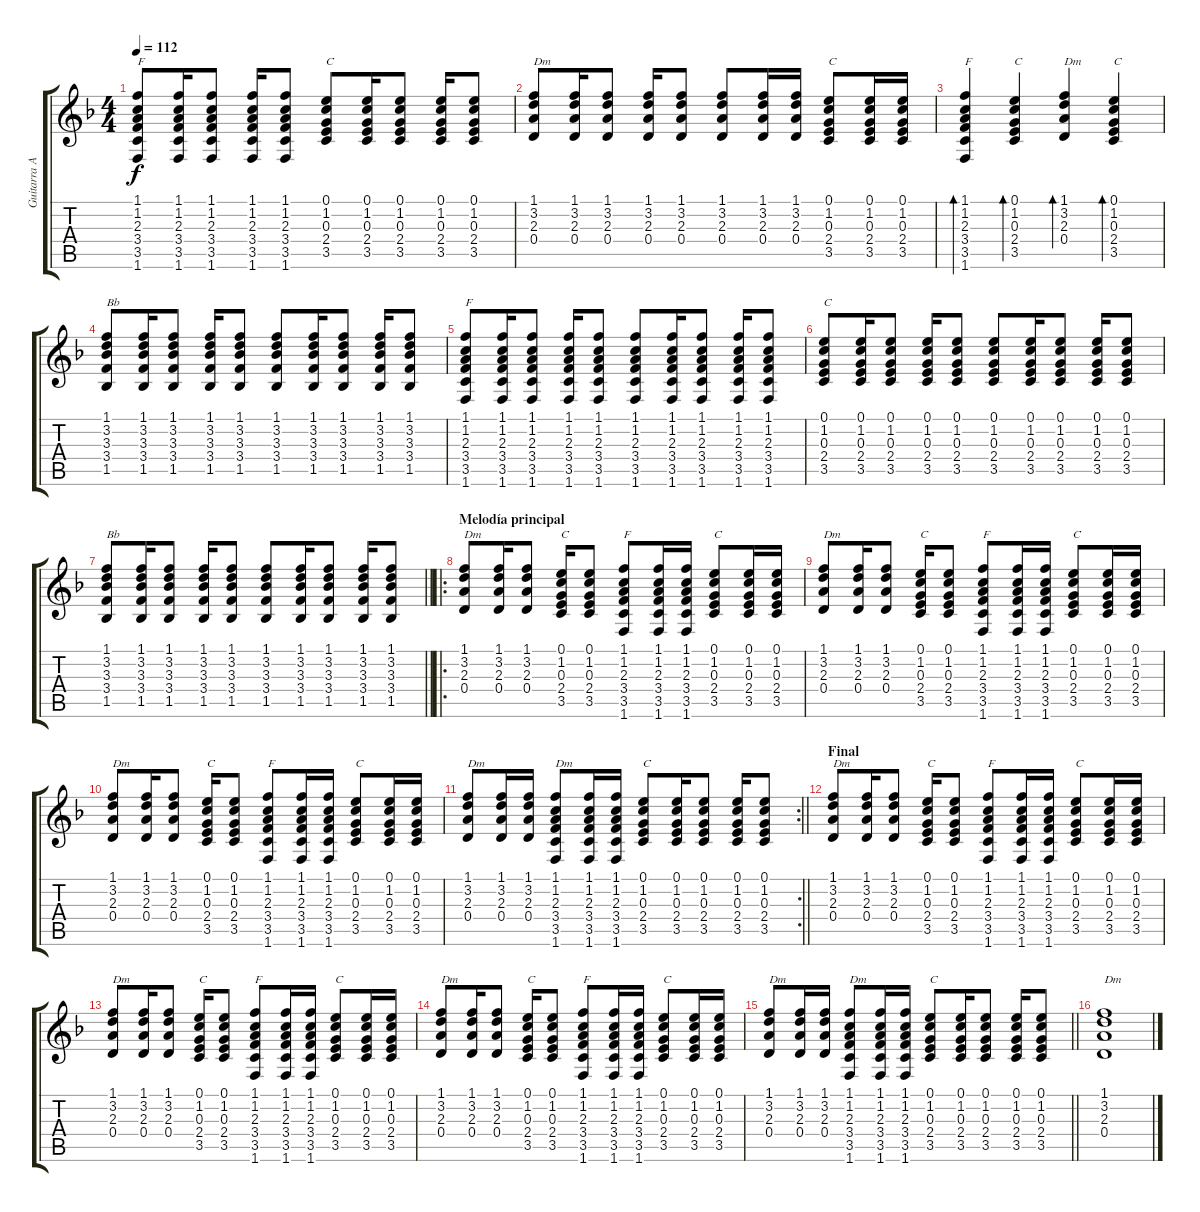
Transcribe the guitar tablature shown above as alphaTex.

\track ("Guitarra Acústica" "Guitarra A") {instrument acousticguitarsteel}
\staff {score tabs}
\tuning (E4 B3 G3 D3 A2 E2) {hide}
\ts (4 4)
\tempo 112
\clef g2
\ks dminor
(1.1 1.2 2.3 3.4 3.5 1.6).8{txt "F" dy f} (1.1 1.2 2.3 3.4 3.5 1.6).16 (1.1 1.2 2.3 3.4 3.5 1.6).8 (1.1 1.2 2.3 3.4 3.5 1.6).16 (1.1 1.2 2.3 3.4 3.5 1.6).8 (0.1 1.2 0.3 2.4 3.5).8{txt "C"} (0.1 1.2 0.3 2.4 3.5).16 (0.1 1.2 0.3 2.4 3.5).8 (0.1 1.2 0.3 2.4 3.5).16 (0.1 1.2 0.3 2.4 3.5).8 |
(1.1 3.2 2.3 0.4).8{txt "Dm"} (1.1 3.2 2.3 0.4).16 (1.1 3.2 2.3 0.4).8 (1.1 3.2 2.3 0.4).16 (1.1 3.2 2.3 0.4).8 (1.1 3.2 2.3 0.4).8 (1.1 3.2 2.3 0.4).16 (1.1 3.2 2.3 0.4).16 (0.1 1.2 0.3 2.4 3.5).8{txt "C"} (0.1 1.2 0.3 2.4 3.5).16 (0.1 1.2 0.3 2.4 3.5).16 |
(1.1 1.2 2.3 3.4 3.5 1.6).4{bd 120 txt "F"} (0.1 1.2 0.3 2.4 3.5).4{bd 120 txt "C"} (1.1 3.2 2.3 0.4).4{bd 120 txt "Dm"} (0.1 1.2 0.3 2.4 3.5).4{bd 120 txt "C"} |
(1.1 3.2 3.3 3.4 1.5).8{txt "Bb"} (1.1 3.2 3.3 3.4 1.5).16 (1.1 3.2 3.3 3.4 1.5).8 (1.1 3.2 3.3 3.4 1.5).16 (1.1 3.2 3.3 3.4 1.5).8 (1.1 3.2 3.3 3.4 1.5).8 (1.1 3.2 3.3 3.4 1.5).16 (1.1 3.2 3.3 3.4 1.5).8 (1.1 3.2 3.3 3.4 1.5).16 (1.1 3.2 3.3 3.4 1.5).8 |
(1.1 1.2 2.3 3.4 3.5 1.6).8{txt "F"} (1.1 1.2 2.3 3.4 3.5 1.6).16 (1.1 1.2 2.3 3.4 3.5 1.6).8 (1.1 1.2 2.3 3.4 3.5 1.6).16 (1.1 1.2 2.3 3.4 3.5 1.6).8 (1.1 1.2 2.3 3.4 3.5 1.6).8 (1.1 1.2 2.3 3.4 3.5 1.6).16 (1.1 1.2 2.3 3.4 3.5 1.6).8 (1.1 1.2 2.3 3.4 3.5 1.6).16 (1.1 1.2 2.3 3.4 3.5 1.6).8 |
(0.1 1.2 0.3 2.4 3.5).8{txt "C"} (0.1 1.2 0.3 2.4 3.5).16 (0.1 1.2 0.3 2.4 3.5).8 (0.1 1.2 0.3 2.4 3.5).16 (0.1 1.2 0.3 2.4 3.5).8 (0.1 1.2 0.3 2.4 3.5).8 (0.1 1.2 0.3 2.4 3.5).16 (0.1 1.2 0.3 2.4 3.5).8 (0.1 1.2 0.3 2.4 3.5).16 (0.1 1.2 0.3 2.4 3.5).8 |
\barLineRight lightlight
(1.1 3.2 3.3 3.4 1.5).8{txt "Bb"} (1.1 3.2 3.3 3.4 1.5).16 (1.1 3.2 3.3 3.4 1.5).8 (1.1 3.2 3.3 3.4 1.5).16 (1.1 3.2 3.3 3.4 1.5).8 (1.1 3.2 3.3 3.4 1.5).8 (1.1 3.2 3.3 3.4 1.5).16 (1.1 3.2 3.3 3.4 1.5).8 (1.1 3.2 3.3 3.4 1.5).16 (1.1 3.2 3.3 3.4 1.5).8 |
\ro
\section ("" "Melodía principal")
(1.1 3.2 2.3 0.4).8{txt "Dm"} (1.1 3.2 2.3 0.4).16 (1.1 3.2 2.3 0.4).8 (0.1 1.2 0.3 2.4 3.5).16{txt "C"} (0.1 1.2 0.3 2.4 3.5).8 (1.1 1.2 2.3 3.4 3.5 1.6).8{txt "F"} (1.1 1.2 2.3 3.4 3.5 1.6).16 (1.1 1.2 2.3 3.4 3.5 1.6).16 (0.1 1.2 0.3 2.4 3.5).8{txt "C"} (0.1 1.2 0.3 2.4 3.5).16 (0.1 1.2 0.3 2.4 3.5).16 |
(1.1 3.2 2.3 0.4).8{txt "Dm"} (1.1 3.2 2.3 0.4).16 (1.1 3.2 2.3 0.4).8 (0.1 1.2 0.3 2.4 3.5).16{txt "C"} (0.1 1.2 0.3 2.4 3.5).8 (1.1 1.2 2.3 3.4 3.5 1.6).8{txt "F"} (1.1 1.2 2.3 3.4 3.5 1.6).16 (1.1 1.2 2.3 3.4 3.5 1.6).16 (0.1 1.2 0.3 2.4 3.5).8{txt "C"} (0.1 1.2 0.3 2.4 3.5).16 (0.1 1.2 0.3 2.4 3.5).16 |
(1.1 3.2 2.3 0.4).8{txt "Dm"} (1.1 3.2 2.3 0.4).16 (1.1 3.2 2.3 0.4).8 (0.1 1.2 0.3 2.4 3.5).16{txt "C"} (0.1 1.2 0.3 2.4 3.5).8 (1.1 1.2 2.3 3.4 3.5 1.6).8{txt "F"} (1.1 1.2 2.3 3.4 3.5 1.6).16 (1.1 1.2 2.3 3.4 3.5 1.6).16 (0.1 1.2 0.3 2.4 3.5).8{txt "C"} (0.1 1.2 0.3 2.4 3.5).16 (0.1 1.2 0.3 2.4 3.5).16 |
\rc 2
\barLineRight lightlight
(1.1 3.2 2.3 0.4).8{txt "Dm"} (1.1 3.2 2.3 0.4).16 (1.1 3.2 2.3 0.4).16 (1.1 1.2 2.3 3.4 3.5 1.6).8{txt "Dm"} (1.1 1.2 2.3 3.4 3.5 1.6).16 (1.1 1.2 2.3 3.4 3.5 1.6).16 (0.1 1.2 0.3 2.4 3.5).8{txt "C"} (0.1 1.2 0.3 2.4 3.5).16 (0.1 1.2 0.3 2.4 3.5).8 (0.1 1.2 0.3 2.4 3.5).16 (0.1 1.2 0.3 2.4 3.5).8 |
\section ("" "Final")
(1.1 3.2 2.3 0.4).8{txt "Dm"} (1.1 3.2 2.3 0.4).16 (1.1 3.2 2.3 0.4).8 (0.1 1.2 0.3 2.4 3.5).16{txt "C"} (0.1 1.2 0.3 2.4 3.5).8 (1.1 1.2 2.3 3.4 3.5 1.6).8{txt "F"} (1.1 1.2 2.3 3.4 3.5 1.6).16 (1.1 1.2 2.3 3.4 3.5 1.6).16 (0.1 1.2 0.3 2.4 3.5).8{txt "C"} (0.1 1.2 0.3 2.4 3.5).16 (0.1 1.2 0.3 2.4 3.5).16 |
(1.1 3.2 2.3 0.4).8{txt "Dm"} (1.1 3.2 2.3 0.4).16 (1.1 3.2 2.3 0.4).8 (0.1 1.2 0.3 2.4 3.5).16{txt "C"} (0.1 1.2 0.3 2.4 3.5).8 (1.1 1.2 2.3 3.4 3.5 1.6).8{txt "F"} (1.1 1.2 2.3 3.4 3.5 1.6).16 (1.1 1.2 2.3 3.4 3.5 1.6).16 (0.1 1.2 0.3 2.4 3.5).8{txt "C"} (0.1 1.2 0.3 2.4 3.5).16 (0.1 1.2 0.3 2.4 3.5).16 |
(1.1 3.2 2.3 0.4).8{txt "Dm"} (1.1 3.2 2.3 0.4).16 (1.1 3.2 2.3 0.4).8 (0.1 1.2 0.3 2.4 3.5).16{txt "C"} (0.1 1.2 0.3 2.4 3.5).8 (1.1 1.2 2.3 3.4 3.5 1.6).8{txt "F"} (1.1 1.2 2.3 3.4 3.5 1.6).16 (1.1 1.2 2.3 3.4 3.5 1.6).16 (0.1 1.2 0.3 2.4 3.5).8{txt "C"} (0.1 1.2 0.3 2.4 3.5).16 (0.1 1.2 0.3 2.4 3.5).16 |
\barLineRight lightlight
(1.1 3.2 2.3 0.4).8{txt "Dm"} (1.1 3.2 2.3 0.4).16 (1.1 3.2 2.3 0.4).16 (1.1 1.2 2.3 3.4 3.5 1.6).8{txt "Dm"} (1.1 1.2 2.3 3.4 3.5 1.6).16 (1.1 1.2 2.3 3.4 3.5 1.6).16 (0.1 1.2 0.3 2.4 3.5).8{txt "C"} (0.1 1.2 0.3 2.4 3.5).16 (0.1 1.2 0.3 2.4 3.5).8 (0.1 1.2 0.3 2.4 3.5).16 (0.1 1.2 0.3 2.4 3.5).8 |
(1.1 3.2 2.3 0.4).1{txt "Dm"}
